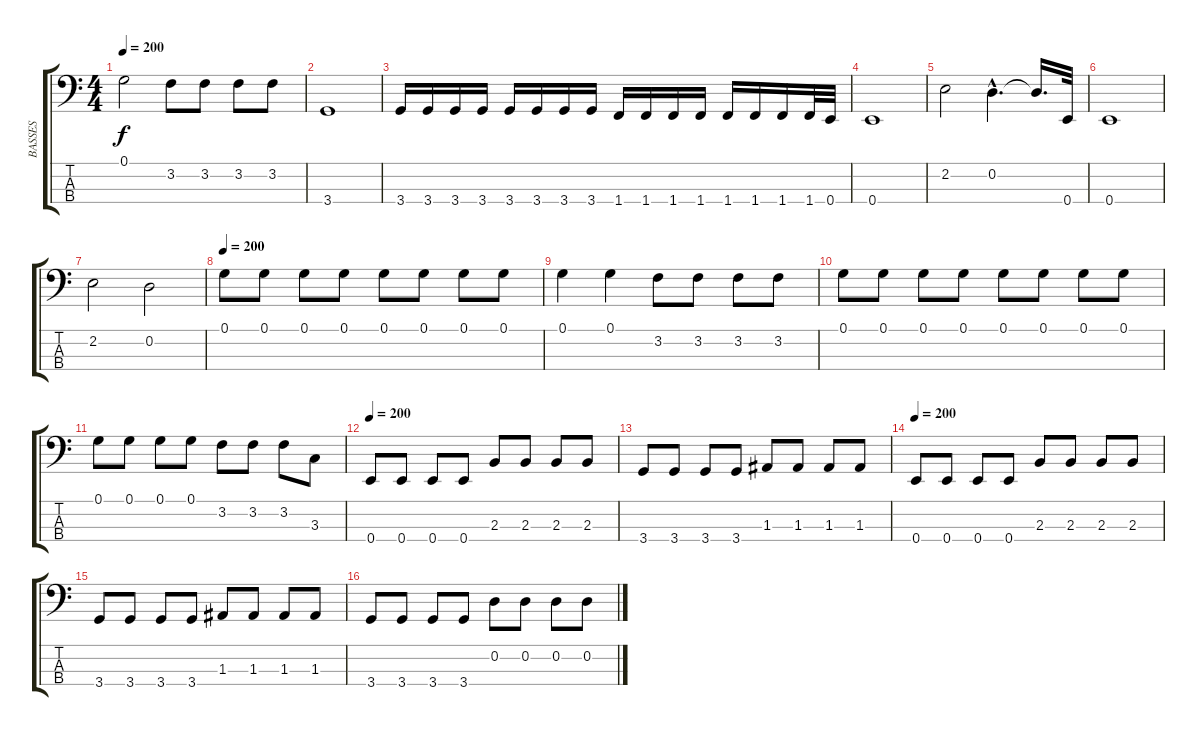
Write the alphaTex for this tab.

\track ("BASSES" "BASSES") {instrument electricbasspick}
\staff {score tabs}
\tuning (G2 D2 A1 E1) {hide}
\ts (4 4)
\tempo 200
\clef f4
\ks c
0.1.2{dy f} 3.2.8 3.2.8 3.2.8 3.2.8 |
3.4.1 |
3.4.16 3.4.16 3.4.16 3.4.16 3.4.16 3.4.16 3.4.16 3.4.16 1.4.16 1.4.16 1.4.16 1.4.16 1.4.16 1.4.16 1.4.16 1.4.32 0.4.32 |
0.4.1 |
2.2.2 0.2{hac}.4{d} 0.2{t}.16{d} 0.4.32 |
0.4.1 |
2.2.2 0.2.2 |
\tempo 200
0.1.8 0.1.8 0.1.8 0.1.8 0.1.8 0.1.8 0.1.8 0.1.8 |
0.1.4 0.1.4 3.2.8 3.2.8 3.2.8 3.2.8 |
0.1.8 0.1.8 0.1.8 0.1.8 0.1.8 0.1.8 0.1.8 0.1.8 |
0.1.8 0.1.8 0.1.8 0.1.8 3.2.8 3.2.8 3.2.8 3.3.8 |
\tempo 200
0.4.8 0.4.8 0.4.8 0.4.8 2.3.8 2.3.8 2.3.8 2.3.8 |
3.4.8 3.4.8 3.4.8 3.4.8 1.3.8 1.3.8 1.3.8 1.3.8 |
\tempo 200
0.4.8 0.4.8 0.4.8 0.4.8 2.3.8 2.3.8 2.3.8 2.3.8 |
3.4.8 3.4.8 3.4.8 3.4.8 1.3.8 1.3.8 1.3.8 1.3.8 |
3.4.8 3.4.8 3.4.8 3.4.8 0.2.8 0.2.8 0.2.8 0.2.8
